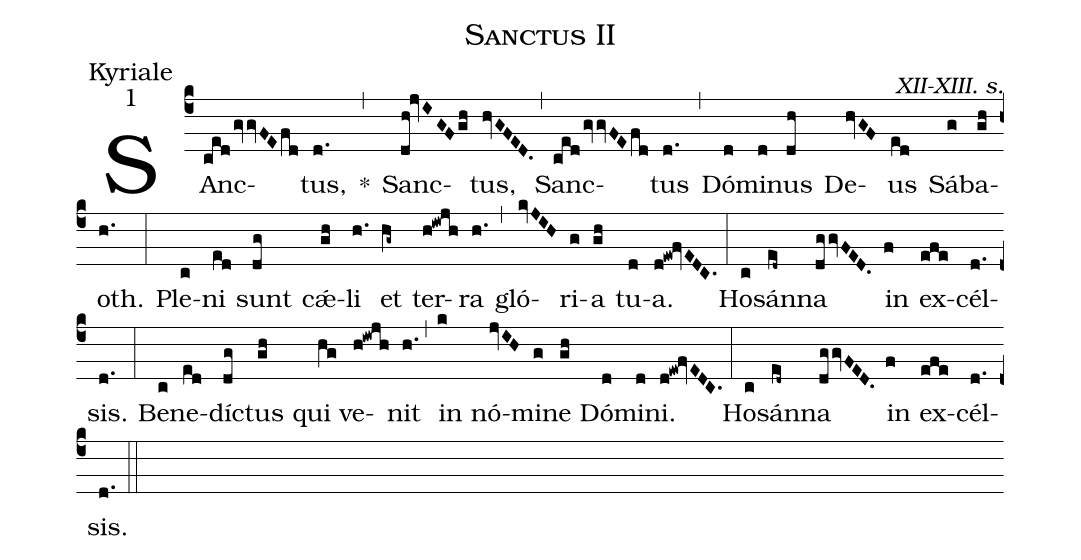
name:Sanctus II;
office-part:Kyriale;
mode:1;
commentary:XII-XIII. s.;
%%
(c4) SAnc(cedgvvFEfd)tus,(d.) <sp>*</sp>(,) Sanc(dh!jvIGFgh)tus,(hvGFED.) (,) Sanc(cedgvvFEfd)tus(d.) (,) Dó(d)mi(d)nus(dh) De(hvGF)us(ed) Sá(g)ba(gh)oth.(h.) (:) Ple(c)ni(ed) sunt(dg) cǽ(gh)li(h.) et(hg~) ter(h!iwjh)ra(h.) (,) gló(kvJIH)ri(g)a(gh) tu(d)a.(d!ew!fvEDC.) (:) Ho(c)sán(ed~)na(dggvFED.) in(f) ex(efe)cél(d.)sis.(d.) (:) Be(c)ne(ed)díc(dg)tus(gh) qui(hg) ve(h!iwjh)nit(h.) (,) in(k) nó(jvIH)mi(g)ne(gh) Dó(d)mi(d)ni.(d!ew!fvEDC.) (:) Ho(c)sán(ed~)na(dggvFED.) in(f) ex(efe)cél(d.)sis.(d.) (::)
